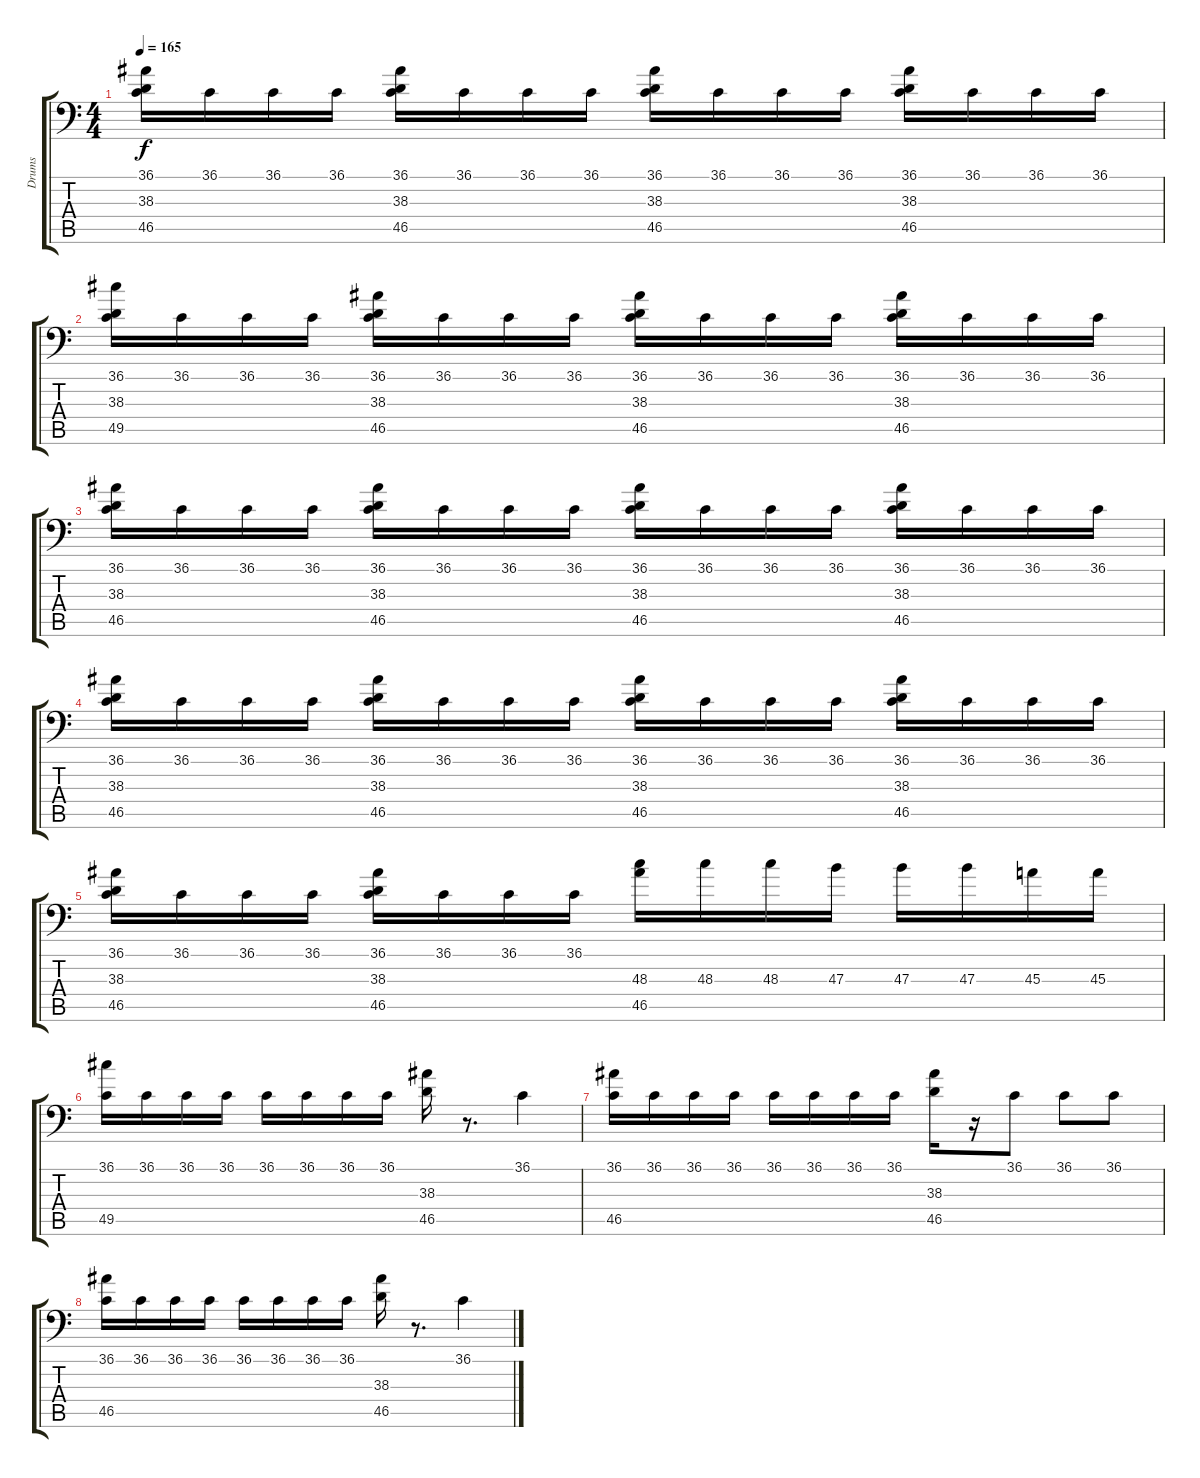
\track ("Drums" "Drums") {instrument acousticgrandpiano}
\staff {score tabs}
\tuning (C-1 C-1 C-1 C-1 C-1 C-1) {hide}
\ts (4 4)
\tempo 165
\clef f4
\ks c
(36.1 38.3 46.5).16{dy f} 36.1.16 36.1.16 36.1.16 (36.1 38.3 46.5).16 36.1.16 36.1.16 36.1.16 (36.1 38.3 46.5).16 36.1.16 36.1.16 36.1.16 (36.1 38.3 46.5).16 36.1.16 36.1.16 36.1.16 |
(36.1 38.3 49.5).16 36.1.16 36.1.16 36.1.16 (36.1 38.3 46.5).16 36.1.16 36.1.16 36.1.16 (36.1 38.3 46.5).16 36.1.16 36.1.16 36.1.16 (36.1 38.3 46.5).16 36.1.16 36.1.16 36.1.16 |
(36.1 38.3 46.5).16 36.1.16 36.1.16 36.1.16 (36.1 38.3 46.5).16 36.1.16 36.1.16 36.1.16 (36.1 38.3 46.5).16 36.1.16 36.1.16 36.1.16 (36.1 38.3 46.5).16 36.1.16 36.1.16 36.1.16 |
(36.1 38.3 46.5).16 36.1.16 36.1.16 36.1.16 (36.1 38.3 46.5).16 36.1.16 36.1.16 36.1.16 (36.1 38.3 46.5).16 36.1.16 36.1.16 36.1.16 (36.1 38.3 46.5).16 36.1.16 36.1.16 36.1.16 |
(36.1 38.3 46.5).16 36.1.16 36.1.16 36.1.16 (36.1 38.3 46.5).16 36.1.16 36.1.16 36.1.16 (48.3 46.5).16 48.3.16 48.3.16 47.3.16 47.3.16 47.3.16 45.3.16 45.3.16 |
(36.1 49.5).16 36.1.16 36.1.16 36.1.16 36.1.16 36.1.16 36.1.16 36.1.16 (38.3 46.5).16 r.8{d} 36.1.4 |
(36.1 46.5).16 36.1.16 36.1.16 36.1.16 36.1.16 36.1.16 36.1.16 36.1.16 (38.3 46.5).16 r.16 36.1.8 36.1.8 36.1.8 |
(36.1 46.5).16 36.1.16 36.1.16 36.1.16 36.1.16 36.1.16 36.1.16 36.1.16 (38.3 46.5).16 r.8{d} 36.1.4
